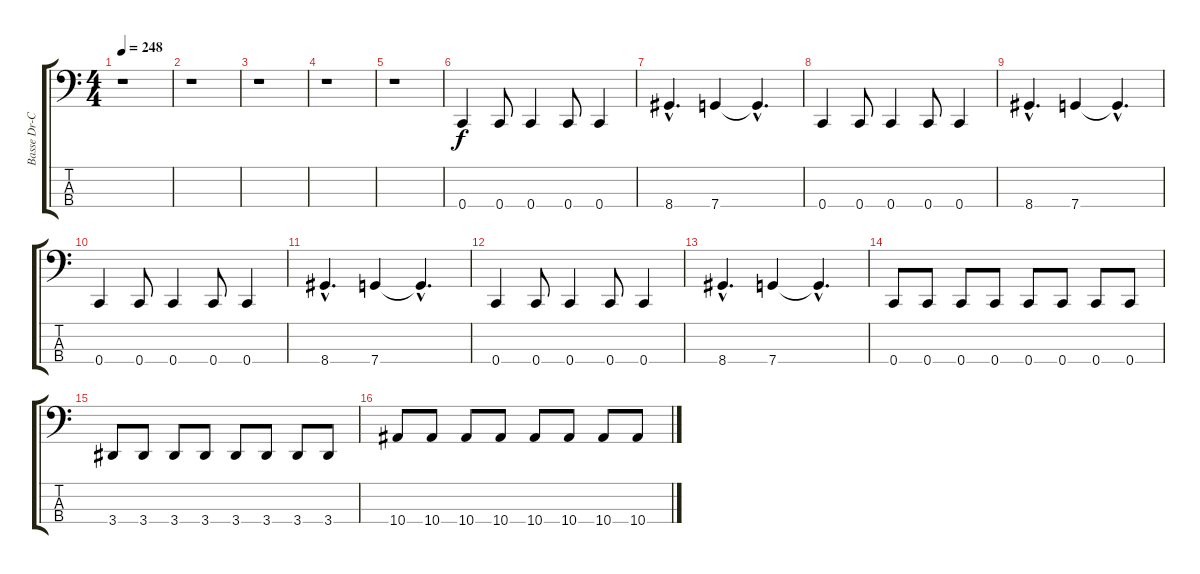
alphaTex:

\track ("Basse Dr-C" "Basse Dr-C") {instrument electricbasspick}
\staff {score tabs}
\tuning (F2 C2 G1 C1) {hide}
\ts (4 4)
\tempo 248
\clef f4
\ks c
r.1{dy f instrument electricbasspick} |
r.1 |
r.1 |
r.1 |
r.1 |
0.4.4 0.4.8 0.4.4 0.4.8 0.4.4 |
8.4{hac}.4{d} 7.4.4 7.4{hac t}.4{d} |
0.4.4 0.4.8 0.4.4 0.4.8 0.4.4 |
8.4{hac}.4{d} 7.4.4 7.4{hac t}.4{d} |
0.4.4 0.4.8 0.4.4 0.4.8 0.4.4 |
8.4{hac}.4{d} 7.4.4 7.4{hac t}.4{d} |
0.4.4 0.4.8 0.4.4 0.4.8 0.4.4 |
8.4{hac}.4{d} 7.4.4 7.4{hac t}.4{d} |
0.4.8 0.4.8 0.4.8 0.4.8 0.4.8 0.4.8 0.4.8 0.4.8 |
3.4.8 3.4.8 3.4.8 3.4.8 3.4.8 3.4.8 3.4.8 3.4.8 |
10.4.8 10.4.8 10.4.8 10.4.8 10.4.8 10.4.8 10.4.8 10.4.8
